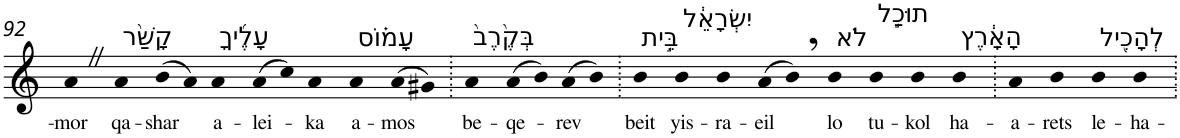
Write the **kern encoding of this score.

**kern	**text
*part1	*part1
*staff1	*staff1
*I"Piano	*
*I'Pno	*
!!LO:PB:g=z
*clefG2	*
*k[]	*
=92	=92
!	!LO:LY:b
4aZ	-mor
!LO:TX:a:t=קָשַׁ֨ר	!
!	!LO:LY:b
4a	qa-
!	!LO:LY:b
(>8b	-shar
8a)	.
!LO:TX:a:t=עָלֶ֜יךָ	!
!	!LO:LY:b
4a	a-
!	!LO:LY:b
(>8a	-lei-
8cc)	.
!	!LO:LY:b
4a	-ka
!LO:TX:a:t=עָמ֗וֹס	!
!	!LO:LY:b
4a	a-
!	!LO:LY:b
(>8a	-mos
8g#X)	.
=93.	=93.
!LO:TX:a:t=בְּקֶ֙רֶב֙	!
!	!LO:LY:b
4a	be-
!	!LO:LY:b
(>8a	-qe-
8b)	.
!	!LO:LY:b
(>8a	-rev
8b)	.
=94.	=94.
!LO:TX:a:t=בֵּ֣ית	!
!	!LO:LY:b
4b	beit
!LO:TX:a:t=יִשְׂרָאֵ֔ל	!
!	!LO:LY:b
4b	yis-
!	!LO:LY:b
4b	-ra-
!	!LO:LY:b
(>8a	-eil
8b,)	.
!LO:TX:a:t=לֹא	!
!	!LO:LY:b
4b	lo
!LO:TX:a:t=תוּכַ֣ל	!
!	!LO:LY:b
4b	tu-
!	!LO:LY:b
4b	-kol
!LO:TX:a:t=הָאָ֔רֶץ	!
!	!LO:LY:b
4b	ha-
=95.	=95.
!	!LO:LY:b
4a	-a-
!	!LO:LY:b
4b	-rets
!LO:TX:a:t=לְהָכִ֖יל	!
!	!LO:LY:b
4b	le-
!	!LO:LY:b
4b	-ha-
=.	=.
*-	*-
